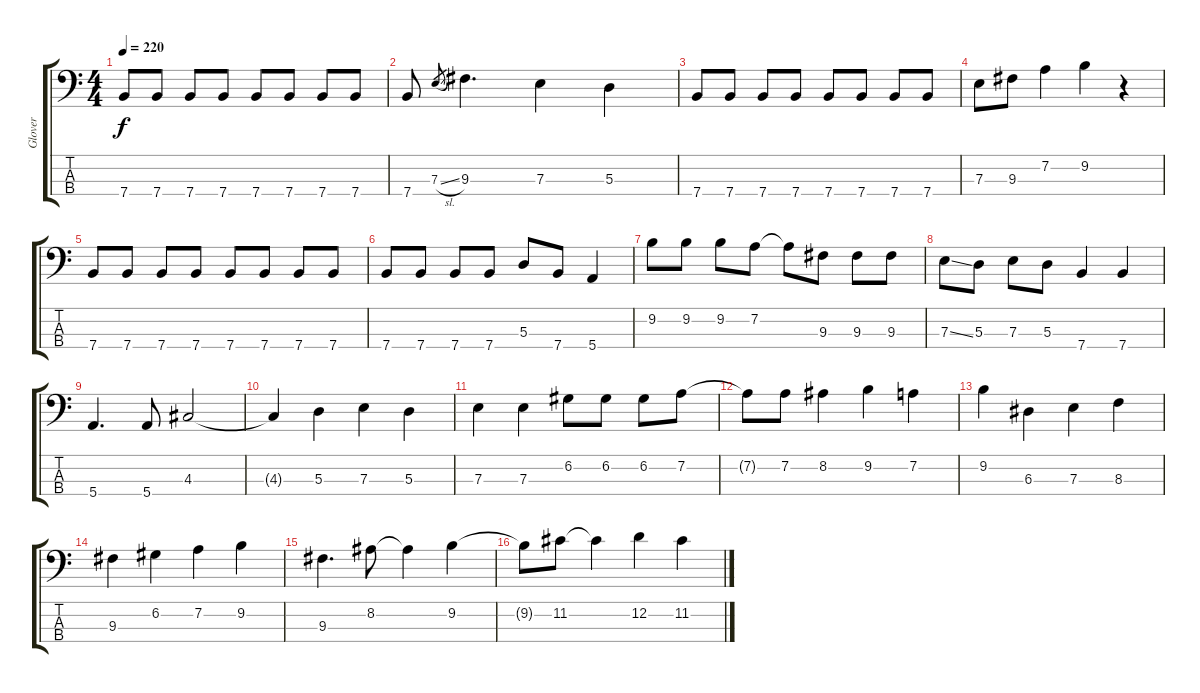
\track ("Glover" "Glover") {instrument electricbasspick}
\staff {score tabs}
\tuning (G2 D2 A1 E1) {hide}
\ts (4 4)
\tempo 220
\clef f4
\ks c
7.4.8{dy f} 7.4.8 7.4.8 7.4.8 7.4.8 7.4.8 7.4.8 7.4.8 |
7.4.8 7.3{sl}.8{gr} 9.3.4{d} 7.3.4 5.3.4 |
7.4.8 7.4.8 7.4.8 7.4.8 7.4.8 7.4.8 7.4.8 7.4.8 |
7.3.8 9.3.8 7.2.4 9.2.4 r.4 |
7.4.8 7.4.8 7.4.8 7.4.8 7.4.8 7.4.8 7.4.8 7.4.8 |
7.4.8 7.4.8 7.4.8 7.4.8 5.3.8 7.4.8 5.4.4 |
9.2.8 9.2.8 9.2.8 7.2.8 7.2{t}.8 9.3.8 9.3.8 9.3.8 |
7.3{ss}.8 5.3.8 7.3.8 5.3.8 7.4.4 7.4.4 |
5.4.4{d} 5.4.8 4.3.2 |
4.3{t}.4 5.3.4 7.3.4 5.3.4 |
7.3.4 7.3.4 6.2.8 6.2.8 6.2.8 7.2.8 |
7.2{t}.8 7.2.8 8.2.4 9.2.4 7.2.4 |
9.2.4 6.3.4 7.3.4 8.3.4 |
9.3.4 6.2.4 7.2.4 9.2.4 |
9.3.4{d} 8.2.8 8.2{t}.4 9.2.4 |
9.2{t}.8 11.2.8 11.2{t}.4 12.2.4 11.2.4
